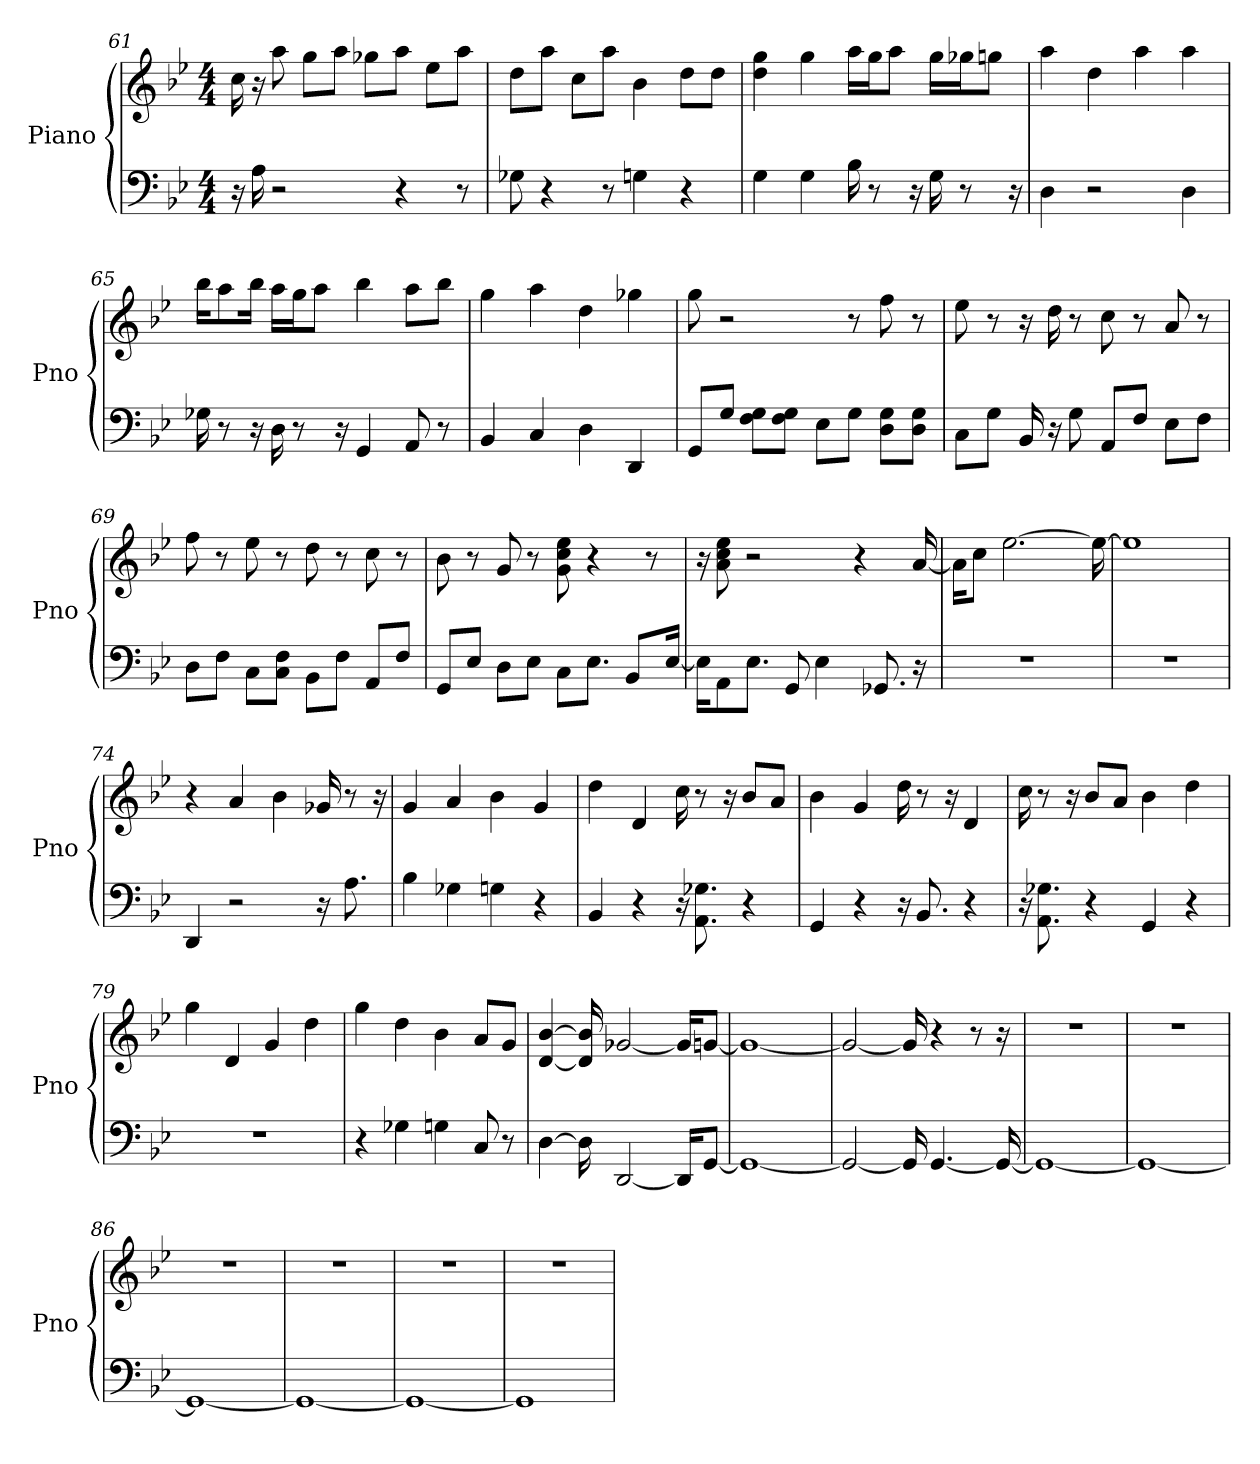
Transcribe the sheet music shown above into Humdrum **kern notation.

**kern	**kern
*part1	*part1
*staff2	*staff1
*I"Piano	*
*I'Pno	*
*clefF4	*clefG2
*k[b-e-]	*k[b-e-]
*B-:	*B-:
*M4/4	*M4/4
=61	=61
16r	16cc
16A	16r
2r	8aa
.	8gg\L
.	8aa\J
.	8gg-\L
4r	8aa\J
.	8ee-\L
8r	8aa\J
=62	=62
8G-	8dd\L
4r	8aa\J
.	8cc\L
8r	8aa\J
4G	4b-
4r	8dd\L
.	8dd\J
=63	=63
4G	4gg 4dd
4G	4gg
16B-	16aa\LL
8r	16gg\J
.	8aa\J
16r	.
16G	16gg\LL
8r	16gg-\J
.	8gg\J
16r	.
=64	=64
4D	4aa
2r	4dd
.	4aa
4D	4aa
=65	=65
16G-	16bb-\KL
8r	8aa\
16r	16bb-\Jk
16D	16aa\LL
8r	16gg\J
.	8aa\J
16r	.
4GG	4bb-
8AA	8aa\L
8r	8bb-\J
=66	=66
4BB-	4gg
4C	4aa
4D	4dd
4DD	4gg-
=67	=67
8GG/L	8gg
8G/J	2r
8G\ 8F\L	.
8G\ 8F\J	.
8E-\L	.
8G\J	8r
8G\ 8D\L	8ff
8D\ 8G\J	8r
=68	=68
8C\L	8ee-
8G\J	8r
16BB-	16r
16r	16dd
8G	8r
8AA/L	8cc
8F/J	8r
8E-\L	8a
8F\J	8r
=69	=69
8D\L	8ff
8F\J	8r
8C\L	8ee-
8C\ 8F\J	8r
8BB-\L	8dd
8F\J	8r
8AA/L	8cc
8F/J	8r
=70	=70
8GG/L	8b-
8E-/J	8r
8D\L	8g
8E-\J	8r
8C\L	8g 8cc 8ee-
8.E-\J	4r
8BB-/L	.
.	8r
[16E-/Jk	.
=71	=71
16E-\KL]	16r
8AA\	8ee- 8a 8cc
8.E-\J	2r
8GG	.
4E-	.
.	4r
8.GG-	.
16r	[16a
=72	=72
1r	16a\KL]
.	8cc\J
.	[2.ee-
.	16ee-_
=73	=73
1r	1ee-]
=74	=74
4DD	4r
2r	4a
.	4b-
16r	16g-
8.A	8r
.	16r
=75	=75
4B-	4g
4G-	4a
4G	4b-
4r	4g
=76	=76
4BB-	4dd
4r	4d
16r	16cc
8.AA 8.G-	8r
.	16r
4r	8b-/L
.	8a/J
=77	=77
4GG	4b-
4r	4g
16r	16dd
8.BB-	8r
.	16r
4r	4d
=78	=78
16r	16cc
8.AA 8.G-	8r
.	16r
4r	8b-/L
.	8a/J
4GG	4b-
4r	4dd
=79	=79
1r	4gg
.	4d
.	4g
.	4dd
=80	=80
4r	4gg
4G-	4dd
4G	4b-
8C	8a/L
8r	8g/J
=81	=81
[4D	[4d [4b-
16D]	16d] 16b-]
[2DD	[2g-
16DD/KL]	16g-/KL]
[8GG/J	[8g/J
=82	=82
1GG_	1g_
=83	=83
2GG_	2g_
16GG]	16g]
[4.GG	4r
.	8r
16GG_	16r
=84	=84
1GG_	1r
=85	=85
1GG_	1r
=86	=86
1GG_	1r
=87	=87
1GG_	1r
=88	=88
1GG_	1r
=89	=89
1GG]	1r
=	=
*-	*-
